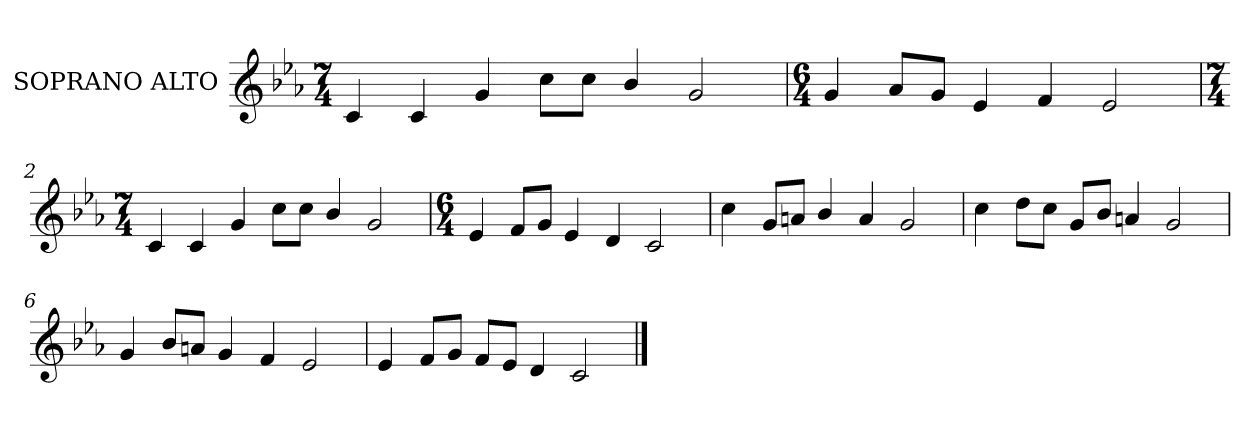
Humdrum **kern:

**kern
*part1
*staff1
*I"SOPRANO ALTO
*I'S. A.
!!LO:PB:g=z
*clefG2
*k[b-e-a-]
*E-:
*M7/4
=
4ci/
4ci/
4gi/
8cci\L
8cci\J
4b-i/
2gi/
=1
*M6/4
4gi/
8a-i/L
8gi/J
4e-i/
4fi/
2e-i/
!!LO:LB:g=z
=2
*M7/4
4ci/
4ci/
4gi/
8cci\L
8cci\J
4b-i/
2gi/
=3
*M6/4
4e-i/
8fi/L
8gi/J
4e-i/
4di/
2ci/
!!LO:LB:g=z
=4
4cci\
8gi/L
8ani/J
4b-i/
4ai/
2gi/
=5
4cci\
8ddi\L
8cci\J
8gi/L
8b-i/J
4ani/
2gi/
!!LO:LB:g=z
=6
4gi/
8b-i/L
8ani/J
4gi/
4fi/
2e-i/
=7
4e-i/
8fi/L
8gi/J
8fi/L
8e-i/J
4di/
2ci/
==
*-
